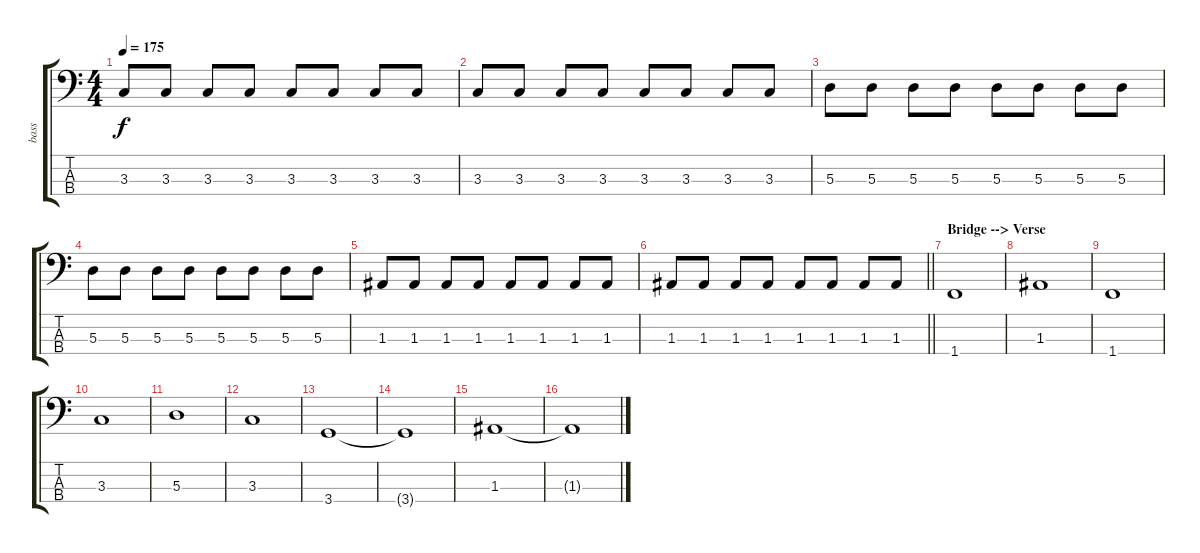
\track ("bass" "bass") {instrument electricbassfinger}
\staff {score tabs}
\tuning (G2 D2 A1 E1) {hide}
\ts (4 4)
\tempo 175
\clef f4
\ks c
3.3.8{dy f} 3.3.8 3.3.8 3.3.8 3.3.8 3.3.8 3.3.8 3.3.8 |
3.3.8 3.3.8 3.3.8 3.3.8 3.3.8 3.3.8 3.3.8 3.3.8 |
5.3.8 5.3.8 5.3.8 5.3.8 5.3.8 5.3.8 5.3.8 5.3.8 |
5.3.8 5.3.8 5.3.8 5.3.8 5.3.8 5.3.8 5.3.8 5.3.8 |
1.3.8 1.3.8 1.3.8 1.3.8 1.3.8 1.3.8 1.3.8 1.3.8 |
\barLineRight lightlight
1.3.8 1.3.8 1.3.8 1.3.8 1.3.8 1.3.8 1.3.8 1.3.8 |
\section ("" "Bridge --> Verse")
1.4.1 |
1.3.1 |
1.4.1 |
3.3.1 |
5.3.1 |
3.3.1 |
3.4.1 |
3.4{t}.1 |
1.3.1 |
1.3{t}.1
